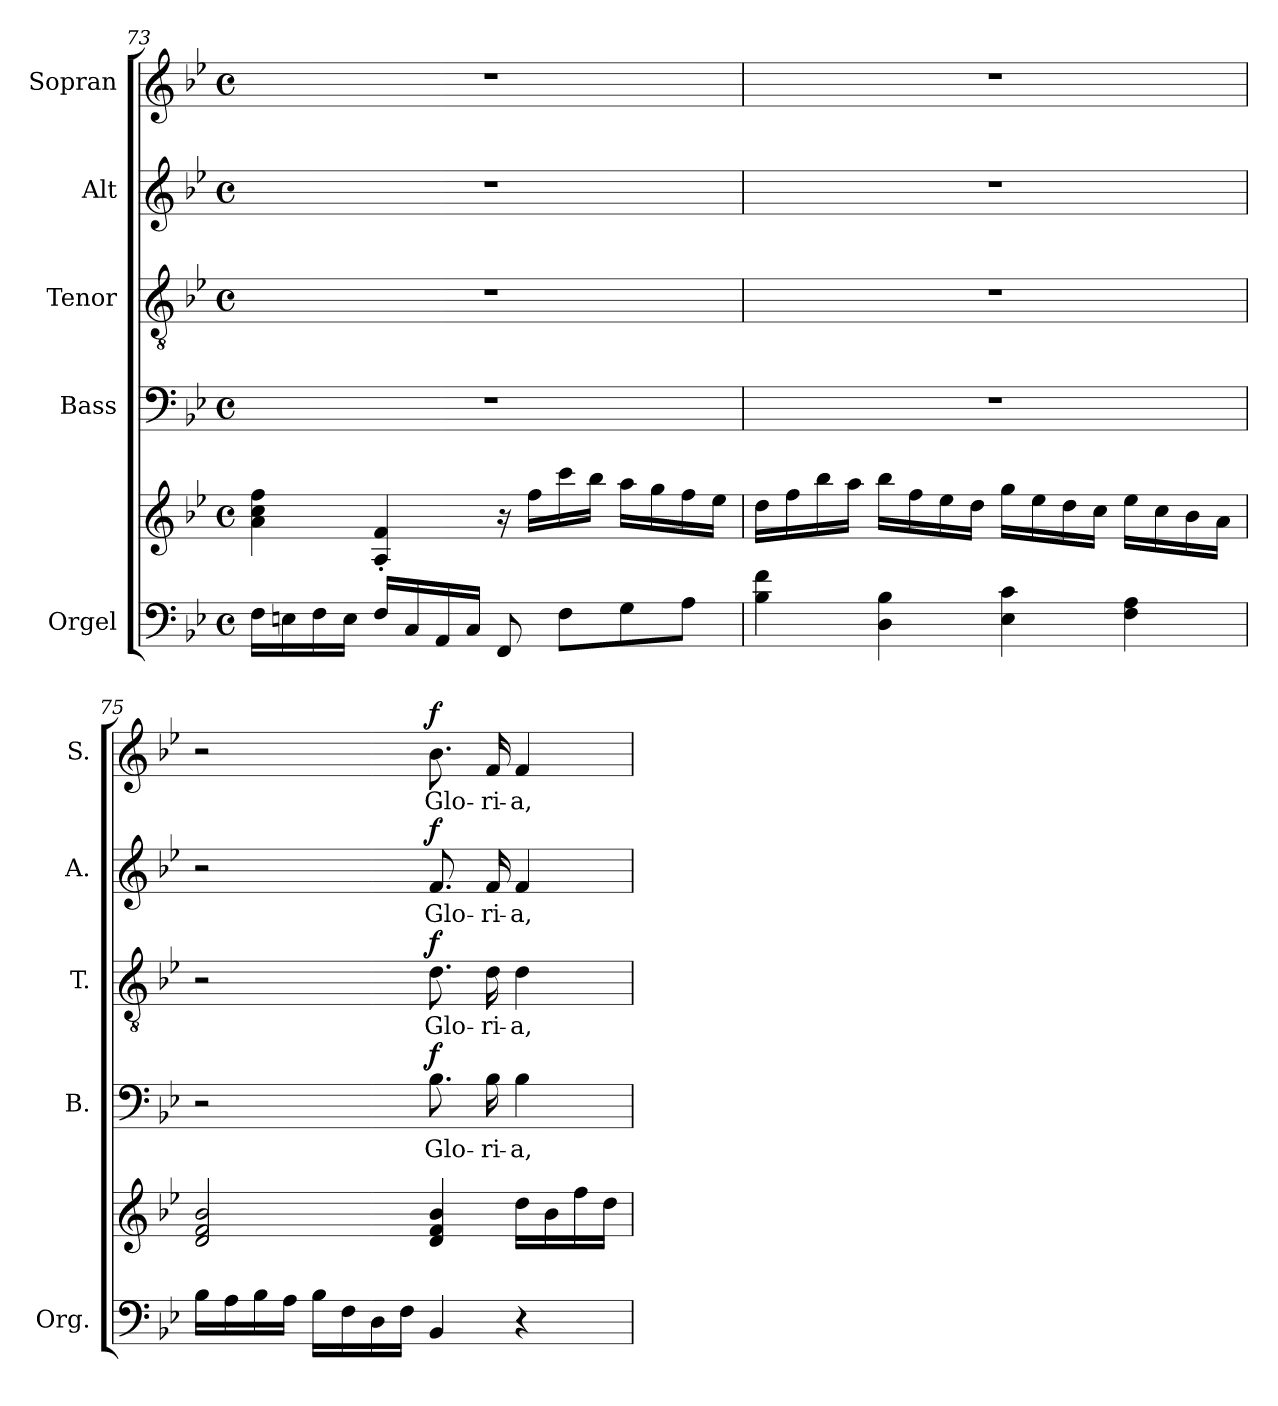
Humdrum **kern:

**kern	**kern	**kern	**text	**dynam	**kern	**text	**dynam	**kern	**text	**dynam	**kern	**text	**dynam
*part5	*part5	*part4	*part4	*part4	*part3	*part3	*part3	*part2	*part2	*part2	*part1	*part1	*part1
*staff6	*staff5	*staff4	*staff4	*staff4	*staff3	*staff3	*staff3	*staff2	*staff2	*staff2	*staff1	*staff1	*staff1
*I"Orgel	*	*I"Bass	*	*	*I"Tenor	*	*	*I"Alt	*	*	*I"Sopran	*	*
*I'Org.	*	*I'B.	*	*	*I'T.	*	*	*I'A.	*	*	*I'S.	*	*
*clefF4	*clefG2	*clefF4	*	*	*clefGv2	*	*	*clefG2	*	*	*clefG2	*	*
*k[b-e-]	*k[b-e-]	*k[b-e-]	*	*	*k[b-e-]	*	*	*k[b-e-]	*	*	*k[b-e-]	*	*
*B-:	*B-:	*B-:	*	*	*B-:	*	*	*B-:	*	*	*B-:	*	*
*M4/4	*M4/4	*M4/4	*	*	*M4/4	*	*	*M4/4	*	*	*M4/4	*	*
*met(c)	*met(c)	*met(c)	*	*	*met(c)	*	*	*met(c)	*	*	*met(c)	*	*
=73	=73	=73	=73	=73	=73	=73	=73	=73	=73	=73	=73	=73	=73
16F\LL	4a\ 4cc\ 4ff\	1r	.	.	1r	.	.	1r	.	.	1r	.	.
16En\	.	.	.	.	.	.	.	.	.	.	.	.	.
16F\	.	.	.	.	.	.	.	.	.	.	.	.	.
16E\JJ	.	.	.	.	.	.	.	.	.	.	.	.	.
16F/LL	4A/'< 4f/'<	.	.	.	.	.	.	.	.	.	.	.	.
16C/	.	.	.	.	.	.	.	.	.	.	.	.	.
16AA/	.	.	.	.	.	.	.	.	.	.	.	.	.
16C/JJ	.	.	.	.	.	.	.	.	.	.	.	.	.
8FF/	16r	.	.	.	.	.	.	.	.	.	.	.	.
.	16ff\LL	.	.	.	.	.	.	.	.	.	.	.	.
8F\L	16ccc\	.	.	.	.	.	.	.	.	.	.	.	.
.	16bb-\JJ	.	.	.	.	.	.	.	.	.	.	.	.
8G\	16aa\LL	.	.	.	.	.	.	.	.	.	.	.	.
.	16gg\	.	.	.	.	.	.	.	.	.	.	.	.
8A\J	16ff\	.	.	.	.	.	.	.	.	.	.	.	.
.	16ee-\JJ	.	.	.	.	.	.	.	.	.	.	.	.
=74	=74	=74	=74	=74	=74	=74	=74	=74	=74	=74	=74	=74	=74
4B-\ 4f\	16dd\LL	1r	.	.	1r	.	.	1r	.	.	1r	.	.
.	16ff\	.	.	.	.	.	.	.	.	.	.	.	.
.	16bb-\	.	.	.	.	.	.	.	.	.	.	.	.
.	16aa\JJ	.	.	.	.	.	.	.	.	.	.	.	.
4D\ 4B-\	16bb-\LL	.	.	.	.	.	.	.	.	.	.	.	.
.	16ff\	.	.	.	.	.	.	.	.	.	.	.	.
.	16ee-\	.	.	.	.	.	.	.	.	.	.	.	.
.	16dd\JJ	.	.	.	.	.	.	.	.	.	.	.	.
4E-\ 4c\	16gg\LL	.	.	.	.	.	.	.	.	.	.	.	.
.	16ee-\	.	.	.	.	.	.	.	.	.	.	.	.
.	16dd\	.	.	.	.	.	.	.	.	.	.	.	.
.	16cc\JJ	.	.	.	.	.	.	.	.	.	.	.	.
4F\ 4A\	16ee-\LL	.	.	.	.	.	.	.	.	.	.	.	.
.	16cc\	.	.	.	.	.	.	.	.	.	.	.	.
.	16b-\	.	.	.	.	.	.	.	.	.	.	.	.
.	16a\JJ	.	.	.	.	.	.	.	.	.	.	.	.
!!LO:LB:g=z
=75	=75	=75	=75	=75	=75	=75	=75	=75	=75	=75	=75	=75	=75
16B-\LL	2d/ 2f/ 2b-/	2r	.	.	2r	.	.	2r	.	.	2r	.	.
16A\	.	.	.	.	.	.	.	.	.	.	.	.	.
16B-\	.	.	.	.	.	.	.	.	.	.	.	.	.
16A\JJ	.	.	.	.	.	.	.	.	.	.	.	.	.
16B-\LL	.	.	.	.	.	.	.	.	.	.	.	.	.
16F\	.	.	.	.	.	.	.	.	.	.	.	.	.
16D\	.	.	.	.	.	.	.	.	.	.	.	.	.
16F\JJ	.	.	.	.	.	.	.	.	.	.	.	.	.
!	!	!	!LO:LY:b	!LO:DY:a	!	!LO:LY:b	!LO:DY:a	!	!LO:LY:b	!LO:DY:a	!	!LO:LY:b	!LO:DY:a
4BB-/	4d/ 4f/ 4b-/	8.B-\	Glo-	f	8.d\	Glo-	f	8.f/	Glo-	f	8.b-\	Glo-	f
!	!	!	!LO:LY:b	!	!	!LO:LY:b	!	!	!LO:LY:b	!	!	!LO:LY:b	!
.	.	16B-\	-ri-	.	16d\	-ri-	.	16f/	-ri-	.	16f/	-ri-	.
!	!	!	!LO:LY:b	!	!	!LO:LY:b	!	!	!LO:LY:b	!	!	!LO:LY:b	!
4r	16dd\LL	4B-\	-a,	.	4d\	-a,	.	4f/	-a,	.	4f/	-a,	.
.	16b-\	.	.	.	.	.	.	.	.	.	.	.	.
.	16ff\	.	.	.	.	.	.	.	.	.	.	.	.
.	16dd\JJ	.	.	.	.	.	.	.	.	.	.	.	.
=	=	=	=	=	=	=	=	=	=	=	=	=	=
*-	*-	*-	*-	*-	*-	*-	*-	*-	*-	*-	*-	*-	*-
